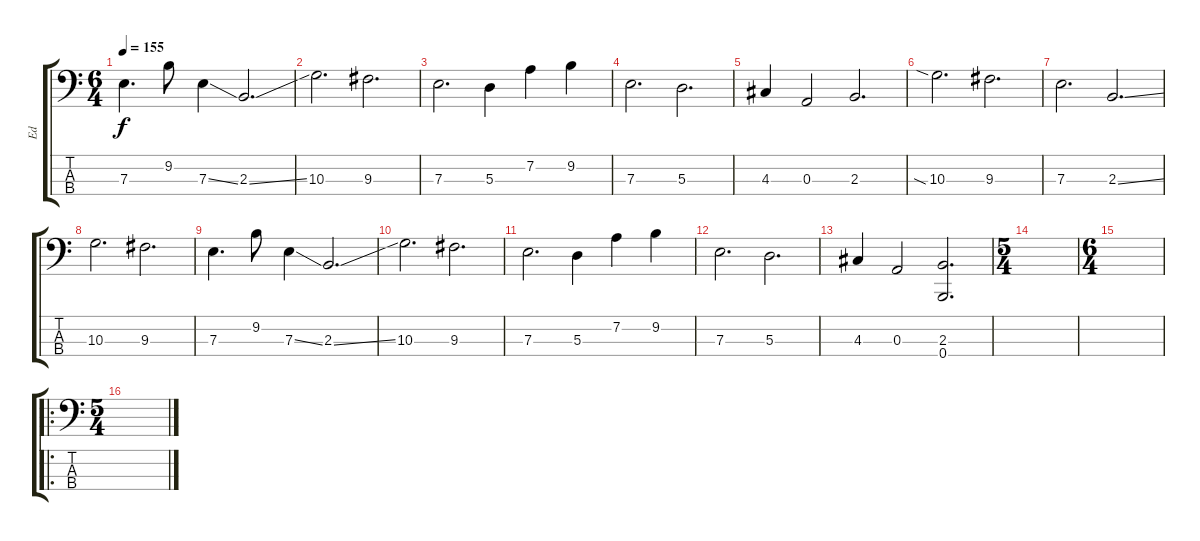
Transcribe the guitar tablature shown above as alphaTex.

\track ("Ed" "Ed") {instrument electricbasspick}
\staff {score tabs}
\tuning (G2 D2 A1 B0) {hide}
\ts (6 4)
\tempo 155
\clef f4
\ks c
7.3.4{d dy f} 9.2.8 7.3{ss}.4 2.3{ss}.2{d} |
10.3.2{d} 9.3.2{d} |
7.3.2{d} 5.3.4 7.2.4 9.2.4 |
7.3.2{d} 5.3.2{d} |
4.3.4 0.3.2 2.3.2{d} |
10.3{sia}.2{d} 9.3.2{d} |
7.3.2{d} 2.3{ss}.2{d} |
10.3.2{d} 9.3.2{d} |
7.3.4{d} 9.2.8 7.3{ss}.4 2.3{ss}.2{d} |
10.3.2{d} 9.3.2{d} |
7.3.2{d} 5.3.4 7.2.4 9.2.4 |
7.3.2{d} 5.3.2{d} |
4.3.4 0.3.2 (2.3 0.4).2{d} |
\ts (5 4)
|
\ts (6 4)
|
\ro
\ts (5 4)
